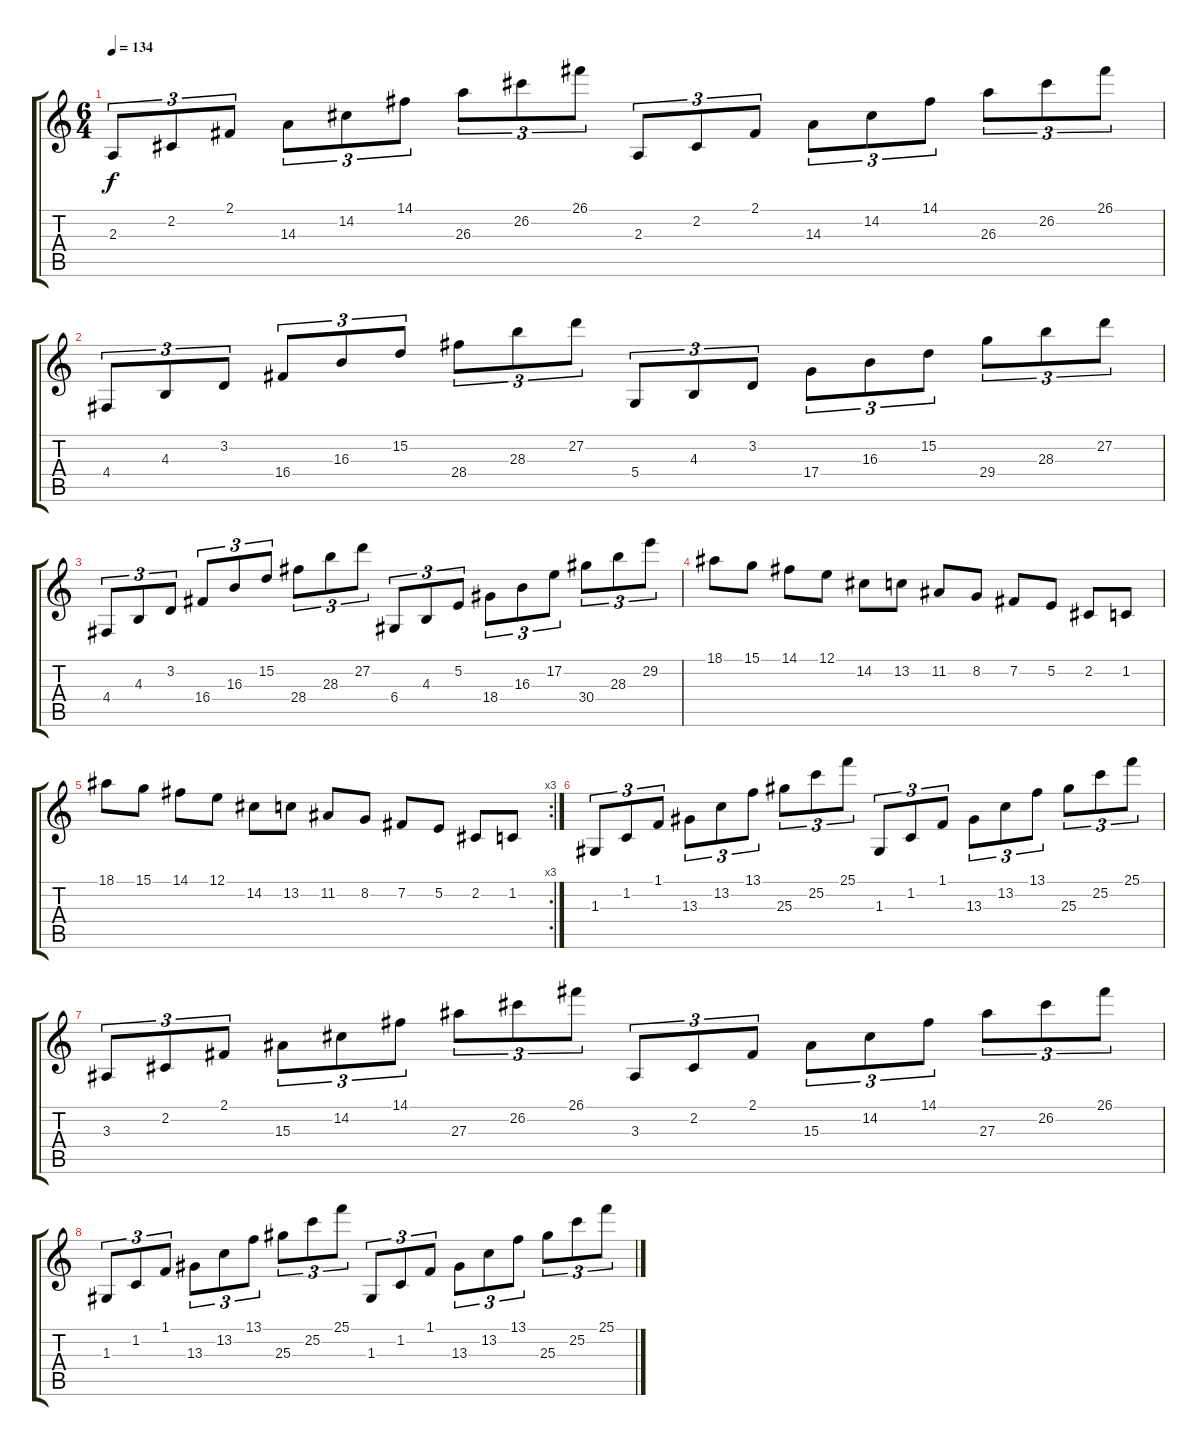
\track "" {instrument orchestralharp}
\staff {score tabs}
\tuning (E4 B3 G3 D3 A2 E2) {hide}
\ts (6 4)
\tempo 134
\clef g2
\ks c
2.3.8{tu (3 2) dy f} 2.2.8{tu (3 2)} 2.1.8{tu (3 2)} 14.3.8{tu (3 2)} 14.2.8{tu (3 2)} 14.1.8{tu (3 2)} 26.3.8{tu (3 2)} 26.2.8{tu (3 2)} 26.1.8{tu (3 2)} 2.3.8{tu (3 2)} 2.2.8{tu (3 2)} 2.1.8{tu (3 2)} 14.3.8{tu (3 2)} 14.2.8{tu (3 2)} 14.1.8{tu (3 2)} 26.3.8{tu (3 2)} 26.2.8{tu (3 2)} 26.1.8{tu (3 2)} |
4.4.8{tu (3 2)} 4.3.8{tu (3 2)} 3.2.8{tu (3 2)} 16.4.8{tu (3 2)} 16.3.8{tu (3 2)} 15.2.8{tu (3 2)} 28.4.8{tu (3 2)} 28.3.8{tu (3 2)} 27.2.8{tu (3 2)} 5.4.8{tu (3 2)} 4.3.8{tu (3 2)} 3.2.8{tu (3 2)} 17.4.8{tu (3 2)} 16.3.8{tu (3 2)} 15.2.8{tu (3 2)} 29.4.8{tu (3 2)} 28.3.8{tu (3 2)} 27.2.8{tu (3 2)} |
4.4.8{tu (3 2)} 4.3.8{tu (3 2)} 3.2.8{tu (3 2)} 16.4.8{tu (3 2)} 16.3.8{tu (3 2)} 15.2.8{tu (3 2)} 28.4.8{tu (3 2)} 28.3.8{tu (3 2)} 27.2.8{tu (3 2)} 6.4.8{tu (3 2)} 4.3.8{tu (3 2)} 5.2.8{tu (3 2)} 18.4.8{tu (3 2)} 16.3.8{tu (3 2)} 17.2.8{tu (3 2)} 30.4.8{tu (3 2)} 28.3.8{tu (3 2)} 29.2.8{tu (3 2)} |
18.1.8{volume 9} 15.1.8 14.1.8 12.1.8 14.2.8 13.2.8 11.2.8 8.2.8 7.2.8 5.2.8 2.2.8 1.2.8 |
\rc 3
18.1.8{volume 7} 15.1.8 14.1.8 12.1.8 14.2.8 13.2.8 11.2.8 8.2.8 7.2.8 5.2.8 2.2.8 1.2.8 |
1.3.8{tu (3 2) volume 10} 1.2.8{tu (3 2)} 1.1.8{tu (3 2)} 13.3.8{tu (3 2)} 13.2.8{tu (3 2)} 13.1.8{tu (3 2)} 25.3.8{tu (3 2)} 25.2.8{tu (3 2)} 25.1.8{tu (3 2)} 1.3.8{tu (3 2)} 1.2.8{tu (3 2)} 1.1.8{tu (3 2)} 13.3.8{tu (3 2)} 13.2.8{tu (3 2)} 13.1.8{tu (3 2)} 25.3.8{tu (3 2)} 25.2.8{tu (3 2)} 25.1.8{tu (3 2)} |
3.3.8{tu (3 2) volume 5} 2.2.8{tu (3 2)} 2.1.8{tu (3 2)} 15.3.8{tu (3 2)} 14.2.8{tu (3 2)} 14.1.8{tu (3 2)} 27.3.8{tu (3 2)} 26.2.8{tu (3 2)} 26.1.8{tu (3 2)} 3.3.8{tu (3 2)} 2.2.8{tu (3 2)} 2.1.8{tu (3 2)} 15.3.8{tu (3 2)} 14.2.8{tu (3 2)} 14.1.8{tu (3 2)} 27.3.8{tu (3 2)} 26.2.8{tu (3 2)} 26.1.8{tu (3 2)} |
1.3.8{tu (3 2) volume 0} 1.2.8{tu (3 2)} 1.1.8{tu (3 2)} 13.3.8{tu (3 2)} 13.2.8{tu (3 2)} 13.1.8{tu (3 2)} 25.3.8{tu (3 2)} 25.2.8{tu (3 2)} 25.1.8{tu (3 2)} 1.3.8{tu (3 2)} 1.2.8{tu (3 2)} 1.1.8{tu (3 2)} 13.3.8{tu (3 2)} 13.2.8{tu (3 2)} 13.1.8{tu (3 2)} 25.3.8{tu (3 2)} 25.2.8{tu (3 2)} 25.1.8{tu (3 2)}
